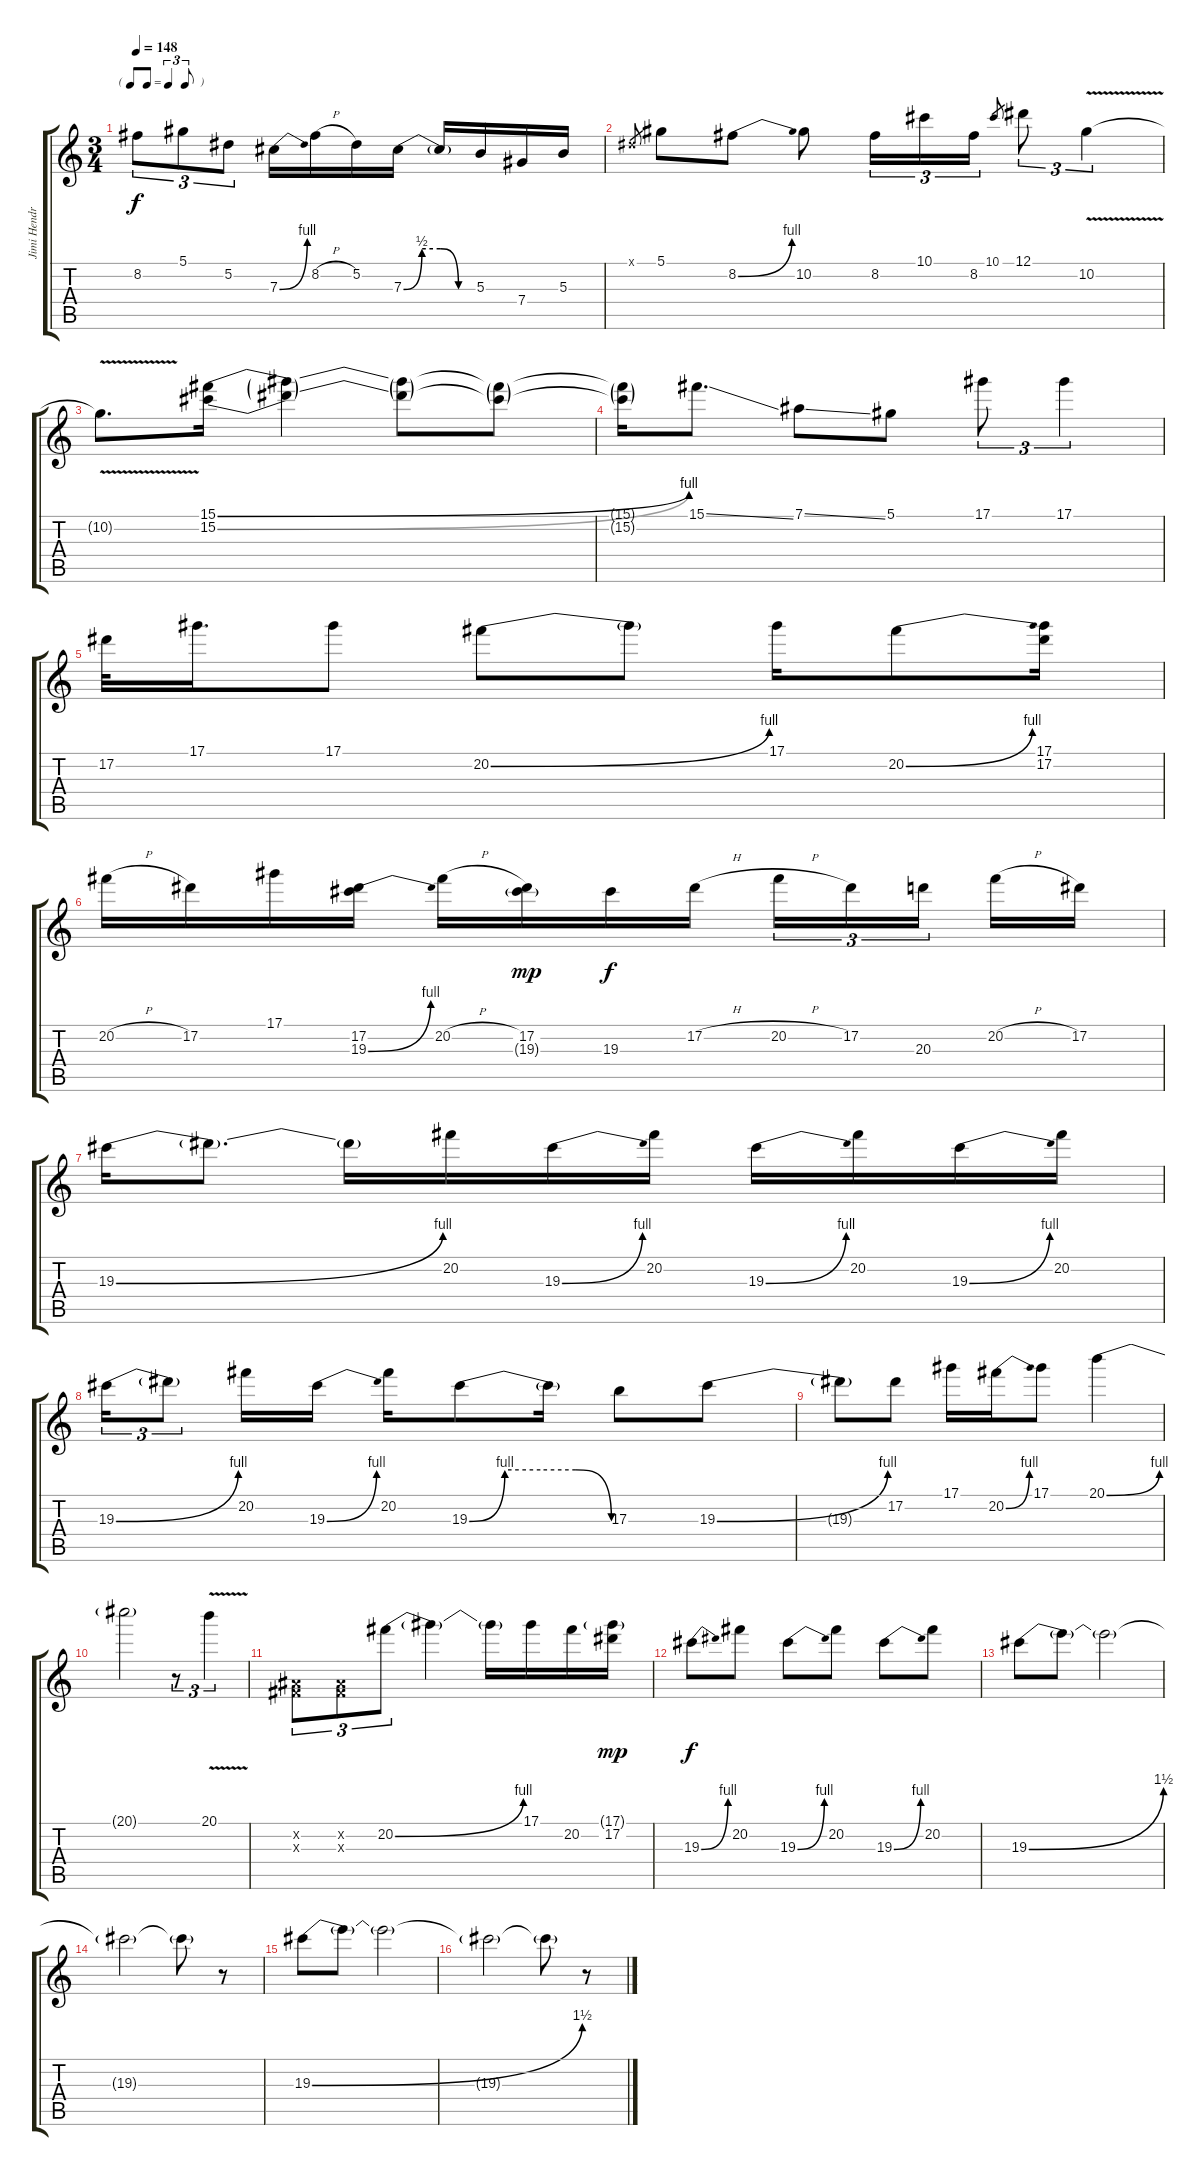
\track ("Jimi Hendrix" "Jimi Hendr") {instrument overdrivenguitar}
\staff {score tabs}
\tuning (Eb4 Bb3 Gb3 Db3 Ab2 Eb2) {hide}
\ts (3 4)
\tf triplet8th
\tempo 148
\clef g2
\ks c
8.2{t}.8{tu (3 2) dy f} 5.1.8{tu (3 2)} 5.2.8{tu (3 2)} 7.3{be (bend 0 0 60 4)}.16 8.2{h}.16 5.2.16 7.3{be (custom 0 0 15 2 30 2 45 0 60 0)}.16 7.3{t}.16 5.3.16 7.4.16 5.3.16 |
0.1{x}.8{gr} 5.1.8 8.2{be (bend 0 0 60 4)}.8 10.2.8 8.2.16{tu (3 2)} 10.1.16{tu (3 2)} 8.2.16{tu (3 2)} 10.1.8{gr} 12.1.8{tu (3 2)} 10.2{v}.4{tu (3 2)} |
10.2{t}.8{d} (15.1{be (bend 0 0 60 4)} 15.2{be (bend 0 0 60 4)}).16 (15.1{t} 15.2{t}).4 (15.1{t} 15.2{t}).8 (15.1{t} 15.2{t}).8 |
(15.1{t} 15.2{t}).16 15.1{ss}.8{d} 7.1{ss}.8 5.1.8 17.1.8{tu (3 2)} 17.1.4{tu (3 2)} |
17.2.32 17.1.16{d} 17.1.8 20.2{be (bend 0 0 60 4)}.8 20.2{t}.8 17.1.16 20.2{be (bend 0 0 60 4)}.8 (17.1 17.2).16 |
20.2{h}.16 17.2.16 17.1.16 (17.2 19.3{be (bend 0 0 60 4)}).16 20.2{h}.16 (17.2 19.3{g}).16{dy mp} 19.3.16{dy f} 17.2{h}.16 20.2{h}.16{tu (3 2)} 17.2.16{tu (3 2)} 20.3.16{tu (3 2) beam splitsecondary} 20.2{h}.16 17.2.16 |
19.3{be (bend 0 0 60 4)}.16 19.3{t}.8{d} 19.3{t}.16 20.2.16 19.3{be (bend 0 0 60 4)}.16 20.2.16 19.3{be (bend 0 0 60 4)}.16 20.2.16 19.3{be (bend 0 0 60 4)}.16 20.2.16 |
19.3{be (bend 0 0 60 4)}.16{tu (3 2)} 19.3{t}.8{tu (3 2)} 20.2.16 19.3{be (bend 0 0 60 4)}.16 20.2.16 19.3{be (custom 0 0 15 4 30 4 45 4 60 0)}.8 19.3{t}.16 17.3.8 19.3{be (bend 0 0 60 4)}.8 |
19.3{t}.8 17.2.8 17.1.16 20.2{be (bend 0 0 60 4)}.16 17.1.8 20.1{be (bend 0 0 60 4)}.4 |
20.1{t}.2 r.8{tu (3 2)} 20.1{v}.4{tu (3 2)} |
(0.2{x} 0.3{x}).8{tu (3 2)} (0.2{x} 0.3{x}).8{tu (3 2)} 20.2{be (bend 0 0 60 4)}.8{tu (3 2)} 20.2{t}.4 20.2{t}.16 17.1.16 20.2.16 (17.1{g} 17.2).16{dy mp} |
19.3{be (bend 0 0 60 4)}.8{dy f} 20.2.8 19.3{be (bend 0 0 60 4)}.8 20.2.8 19.3{be (bend 0 0 60 4)}.8 20.2.8 |
19.3{be (bend 0 0 60 6)}.8 19.3{t}.8 19.3{t}.2 |
19.3{t}.2 19.3{t}.8 r.8 |
19.3{be (bend 0 0 60 6)}.8 19.3{t}.8 19.3{t}.2 |
19.3{t}.2 19.3{t}.8 r.8
